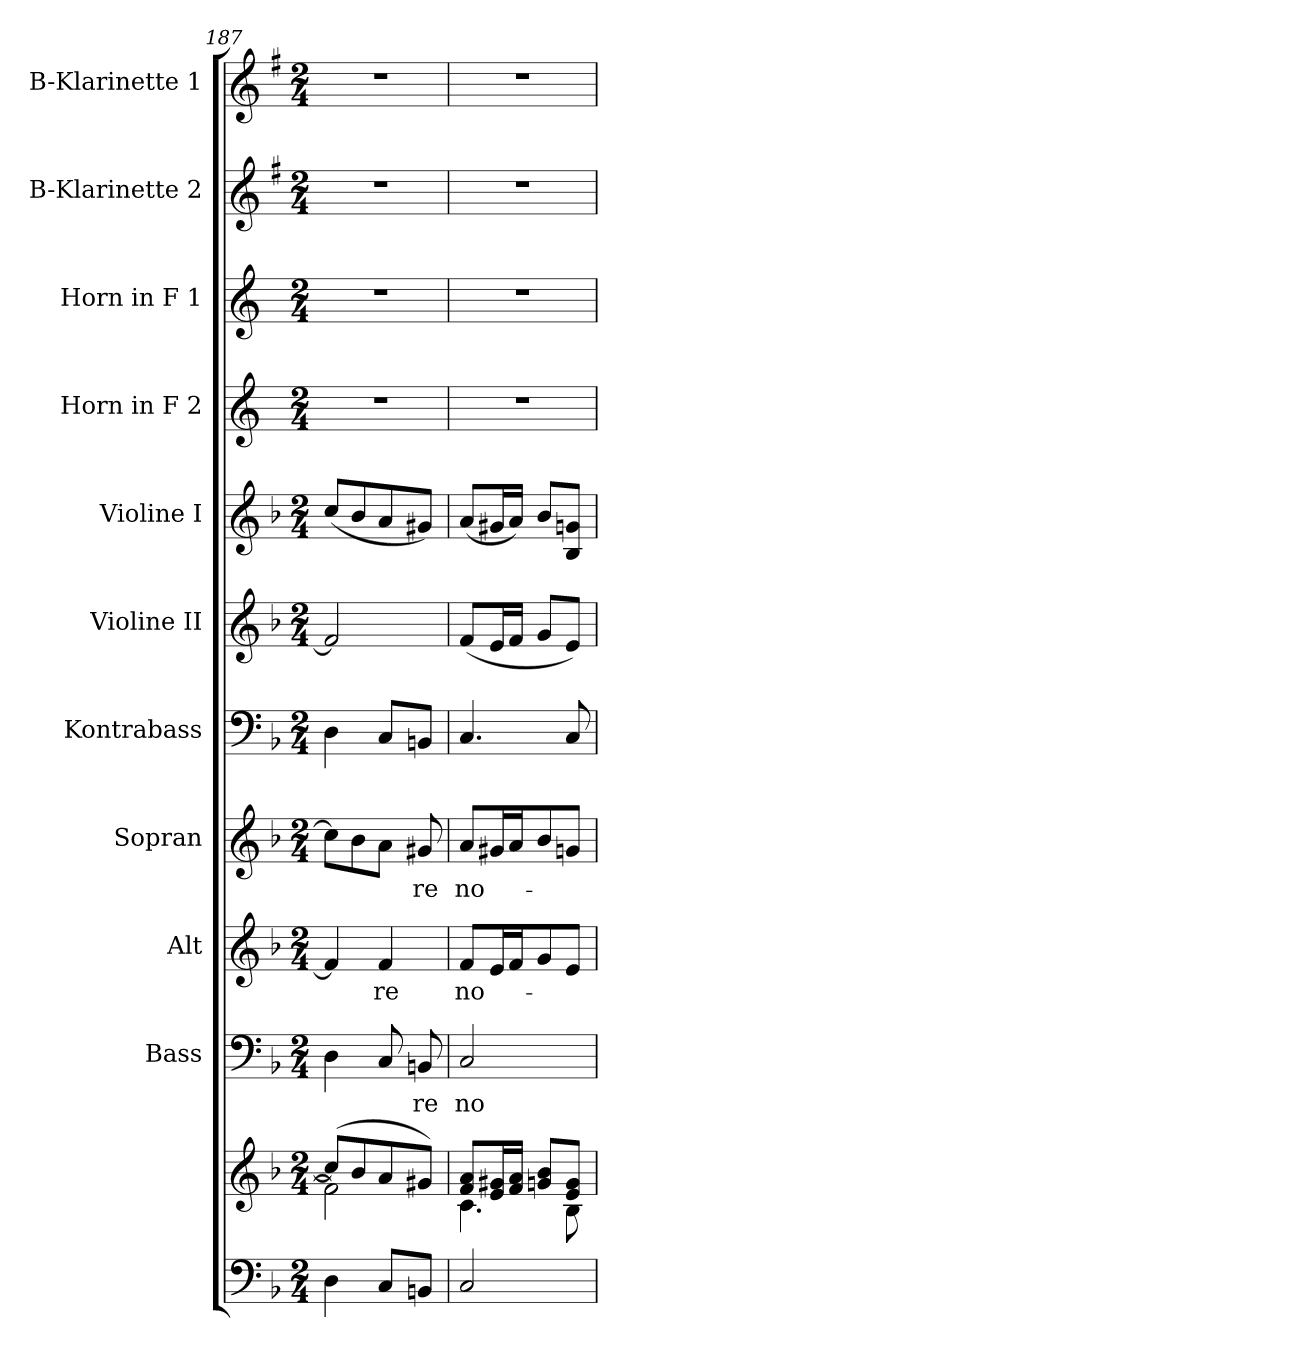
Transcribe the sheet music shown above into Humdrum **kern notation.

**kern	**kern	**kern	**text	**kern	**text	**kern	**text	**kern	**kern	**kern	**kern	**kern	**kern	**kern
*part11	*part11	*part10	*part10	*part9	*part9	*part8	*part8	*part7	*part6	*part5	*part4	*part3	*part2	*part1
*staff12	*staff11	*staff10	*staff10	*staff9	*staff9	*staff8	*staff8	*staff7	*staff6	*staff5	*staff4	*staff3	*staff2	*staff1
*	*	*I"Bass	*	*I"Alt	*	*I"Sopran	*	*I"Kontrabass	*I"Violine II	*I"Violine I	*I"Horn in F 2	*I"Horn in F 1	*I"B-Klarinette 2	*I"B-Klarinette 1
*	*	*I'B.	*	*I'A.	*	*I'S.	*	*I'Kb.	*I'Vl. II	*I'Vl. I	*	*	*I'B Kl. 2	*I'B Kl. 1
*clefF4	*clefG2	*clefF4	*	*clefG2	*	*clefG2	*	*clefF4	*clefG2	*clefG2	*clefG2	*clefG2	*clefG2	*clefG2
*	*	*	*	*	*	*	*	*ITrd7c12	*	*	*ITrd4c7	*ITrd4c7	*ITrd1c2	*ITrd1c2
*k[b-]	*k[b-]	*k[b-]	*	*k[b-]	*	*k[b-]	*	*k[b-]	*k[b-]	*k[b-]	*k[b-]	*k[b-]	*k[b-]	*k[b-]
*F:	*F:	*F:	*	*F:	*	*F:	*	*F:	*F:	*F:	*F:	*F:	*F:	*F:
*M2/4	*M2/4	*M2/4	*	*M2/4	*	*M2/4	*	*M2/4	*M2/4	*M2/4	*M2/4	*M2/4	*M2/4	*M2/4
=187	=187	=187	=187	=187	=187	=187	=187	=187	=187	=187	=187	=187	=187	=187
*	*^	*	*	*	*	*	*	*	*	*	*	*	*	*
4D\	(>8cc/L]	2f\]	4D\	.	4f/]	.	8cc\L]	.	4DD\	2f/]	(<8cc/L	2r	2r	2r	2r
.	8b-/	.	.	.	.	.	8b-\	.	.	.	8b-/	.	.	.	.
!	!	!	!	!	!	!LO:LY:b	!	!	!	!	!	!	!	!	!
8C/L	8a/	.	8C/	.	4f/	-re	8a\J	.	8CC/L	.	8a/	.	.	.	.
!	!	!	!	!LO:LY:b	!	!	!	!LO:LY:b	!	!	!	!	!	!	!
8BBn/J	8g#X/J)	.	8BBn/	-re	.	.	8g#X/	-re	8BBBn/J	.	8g#X/J)	.	.	.	.
=188	=188	=188	=188	=188	=188	=188	=188	=188	=188	=188	=188	=188	=188	=188	=188
!	!	!	!	!LO:LY:b	!	!LO:LY:b	!	!LO:LY:b	!	!	!	!	!	!	!
2C/	8f/ 8a/L	4.c\	2C/	no-	8f/L	no-	8a/L	no-	4.CC/	(<8f/L	(<8a/L	2r	2r	2r	2r
.	16e/ 16g#X/L	.	.	.	16e/L	.	16g#X/L	.	.	16e/L	16g#X/L	.	.	.	.
.	16f/ 16a/JJ	.	.	.	16f/J	.	16a/J	.	.	16f/JJ	16a/JJ)	.	.	.	.
.	8gn/ 8b-/L	.	.	.	8g/	.	8b-/	.	.	8g/L	8b-/L	.	.	.	.
.	8e/ 8g/J	8B-\	.	.	8e/J	.	8gn/J	.	8CC/	8e/J)	8B-/ 8gn/J	.	.	.	.
*	*v	*v	*	*	*	*	*	*	*	*	*	*	*	*	*
=	=	=	=	=	=	=	=	=	=	=	=	=	=	=
*-	*-	*-	*-	*-	*-	*-	*-	*-	*-	*-	*-	*-	*-	*-
